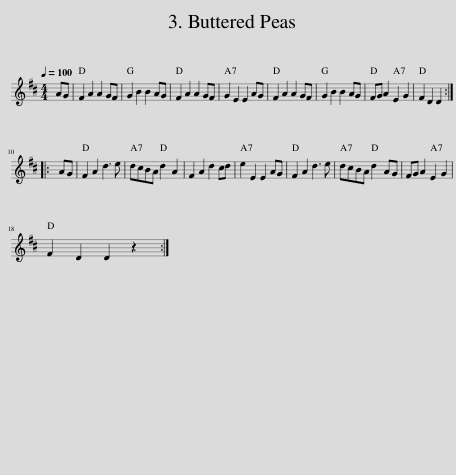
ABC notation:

X:1
L:1/8
Q:1/4=100
M:4/4
I:linebreak $
K:D
V:1 treble
V:1
 AG | F2 A2 A2 GF | G2 B2 B2 AG | F2 A2 A2 GF | G2 E2 E2 AG | %5
 F2 A2 A2 GF | G2 B2 B2 AG | FG A2 E2 G2 | F2 D2 D2 ::$ AG | %10
 F2 A2 d3 e | dcBA d2 A2 | F2 A2 d2 cd | e2 E2 E2 AG | F2 A2 d3 e | %15
 dcBA d2 AG | FG A2 E2 G2 |$ F2 D2 D2 z2 :| %18
